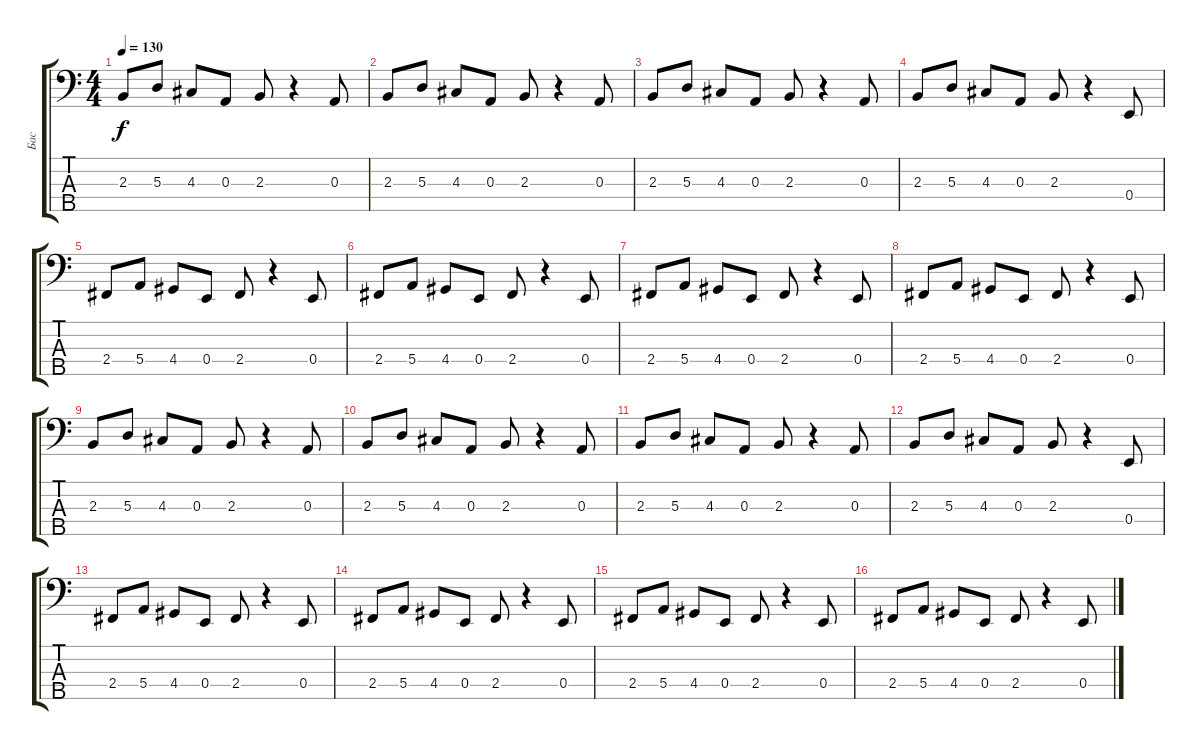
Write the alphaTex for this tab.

\track ("Бас" "Бас") {instrument electricbassfinger}
\staff {score tabs}
\tuning (G2 D2 A1 E1 B0) {hide}
\ts (4 4)
\tempo 130
\clef f4
\ks c
2.3.8{dy f} 5.3.8 4.3.8 0.3.8 2.3.8 r.4 0.3.8 |
2.3.8 5.3.8 4.3.8 0.3.8 2.3.8 r.4 0.3.8 |
2.3.8 5.3.8 4.3.8 0.3.8 2.3.8 r.4 0.3.8 |
2.3.8 5.3.8 4.3.8 0.3.8 2.3.8 r.4 0.4.8 |
2.4.8 5.4.8 4.4.8 0.4.8 2.4.8 r.4 0.4.8 |
2.4.8 5.4.8 4.4.8 0.4.8 2.4.8 r.4 0.4.8 |
2.4.8 5.4.8 4.4.8 0.4.8 2.4.8 r.4 0.4.8 |
2.4.8 5.4.8 4.4.8 0.4.8 2.4.8 r.4 0.4.8 |
2.3.8 5.3.8 4.3.8 0.3.8 2.3.8 r.4 0.3.8 |
2.3.8 5.3.8 4.3.8 0.3.8 2.3.8 r.4 0.3.8 |
2.3.8 5.3.8 4.3.8 0.3.8 2.3.8 r.4 0.3.8 |
2.3.8 5.3.8 4.3.8 0.3.8 2.3.8 r.4 0.4.8 |
2.4.8 5.4.8 4.4.8 0.4.8 2.4.8 r.4 0.4.8 |
2.4.8 5.4.8 4.4.8 0.4.8 2.4.8 r.4 0.4.8 |
2.4.8 5.4.8 4.4.8 0.4.8 2.4.8 r.4 0.4.8 |
2.4.8 5.4.8 4.4.8 0.4.8 2.4.8 r.4 0.4.8
